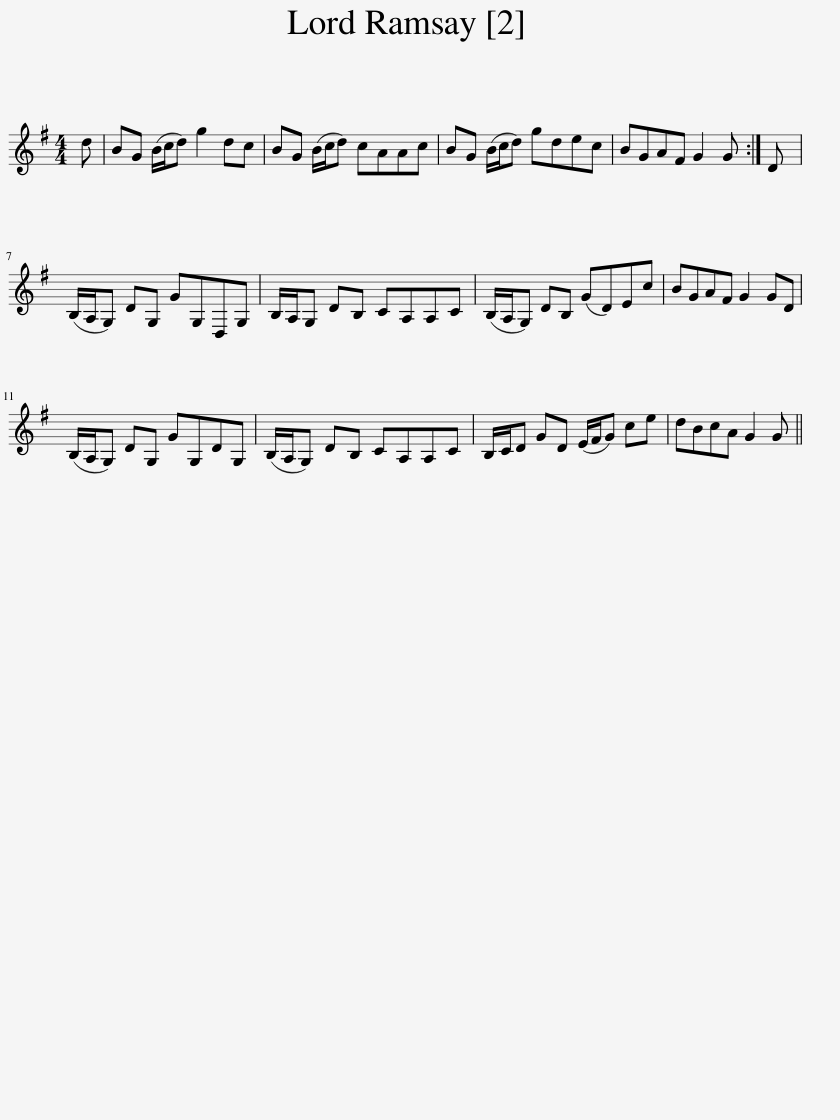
X:1
L:1/8
M:4/4
I:linebreak $
K:G
V:1 treble
V:1
 d | BG (B/c/d) g2 dc | BG (B/c/d) cAAc | BG (B/c/d) gdec | BGAF G2 G :| %5
 D |$ (B,/A,/G,) DG, GG,D,G, | B,/A,/G, DB, CA,A,C | (B,/A,/G,) DB, (GD)Ec | BGAF G2 GD |$ %10
 (B,/A,/G,) DG, GG,DG, | (B,/A,/G,) DB, CA,A,C | B,/C/D GD (E/F/G) ce | dBcA G2 G || %14
